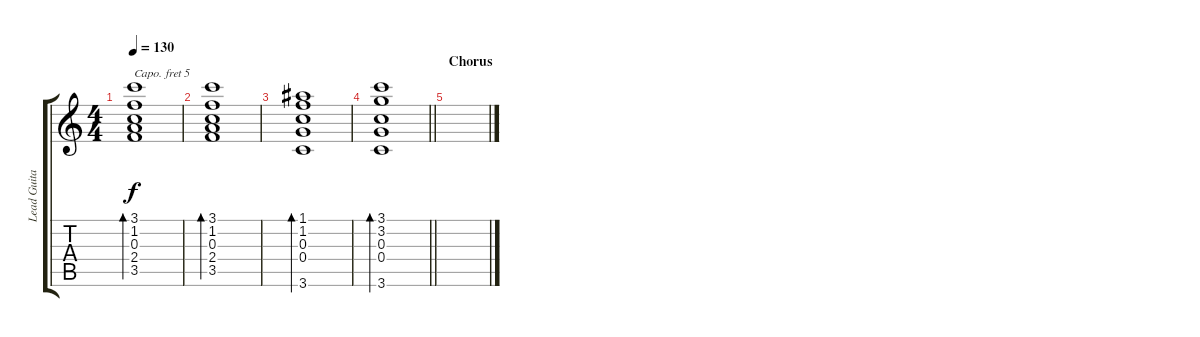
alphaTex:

\track ("Lead Guitar II" "Lead Guita") {instrument acousticguitarsteel}
\staff {score tabs}
\capo 5
\tuning (E4 B3 G3 D3 A2 E2) {hide}
\ts (4 4)
\tempo 130
\clef g2
\ks c
(3.1 1.2 0.3 2.4 3.5).1{bd 240 dy f} |
(3.1 1.2 0.3 2.4 3.5).1{bd 240} |
(1.1 1.2 0.3 0.4 3.6).1{bd 240} |
\barLineRight lightlight
(3.1 3.2 0.3 0.4 3.6).1{bd 240} |
\section ("" "Chorus")
